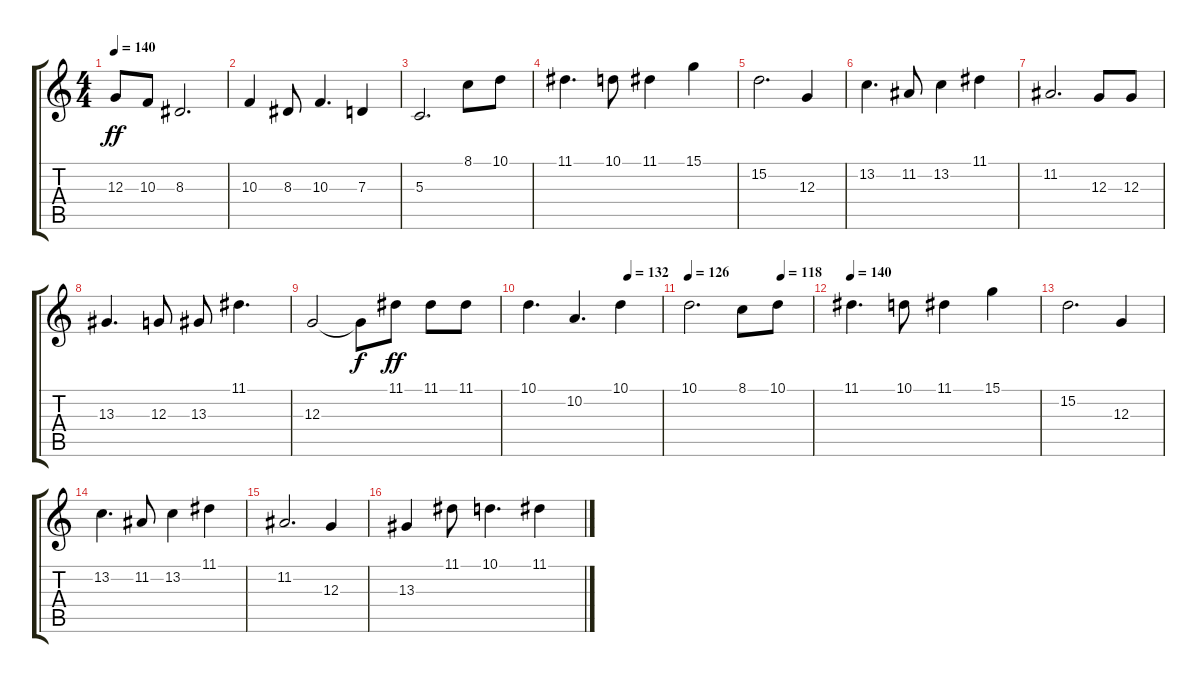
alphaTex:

\track "" {instrument clarinet}
\staff {score tabs}
\tuning (E4 B3 G3 D3 A2 E2) {hide}
\ts (4 4)
\tempo 140
\clef g2
\ks c
12.3.8{dy ff} 10.3.8 8.3.2{d} |
10.3.4 8.3.8 10.3.4{d} 7.3.4 |
5.3.2{d} 8.1.8 10.1.8 |
11.1.4{d} 10.1.8 11.1.4 15.1.4 |
15.2.2{d} 12.3.4 |
13.2.4{d} 11.2.8 13.2.4 11.1.4 |
11.2.2{d} 12.3.8 12.3.8 |
13.3.4{d} 12.3.8 13.3.8 11.1.4{d} |
12.3.2 12.3{t}.8{dy f} 11.1.8{dy ff} 11.1.8 11.1.8 |
\tempo (132 0.75)
10.1.4{d} 10.2.4{d} 10.1.4 |
\tempo 126
\tempo (118 0.75)
10.1.2{d} 8.1.8 10.1.8 |
\tempo 140
11.1.4{d} 10.1.8 11.1.4 15.1.4 |
15.2.2{d} 12.3.4 |
13.2.4{d} 11.2.8 13.2.4 11.1.4 |
11.2.2{d} 12.3.4 |
13.3.4 11.1.8 10.1.4{d} 11.1.4
